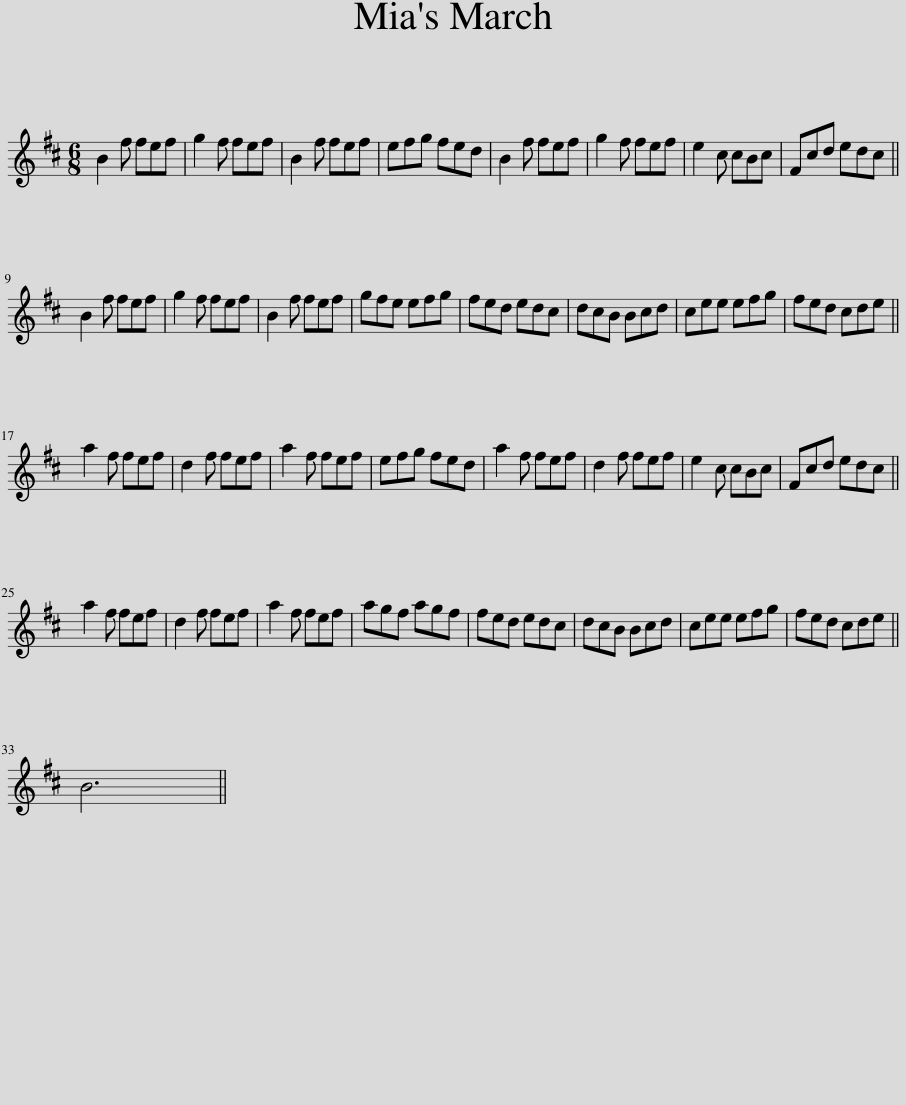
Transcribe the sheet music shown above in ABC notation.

X:1
L:1/8
M:6/8
I:linebreak $
K:Bmin
V:1 treble
V:1
 B2 f fef | g2 f fef | B2 f fef | efg fed | B2 f fef | %5
 g2 f fef | e2 c cBc | Fcd edc ||$ B2 f fef | g2 f fef | %10
 B2 f fef | gfe efg | fed edc | dcB Bcd | cee efg | %15
 fed cde ||$ a2 f fef | d2 f fef | a2 f fef | efg fed | %20
 a2 f fef | d2 f fef | e2 c cBc | Fcd edc ||$ a2 f fef | %25
 d2 f fef | a2 f fef | agf agf | fed edc | dcB Bcd | %30
 cee efg | fed cde ||$ B6 || %33
